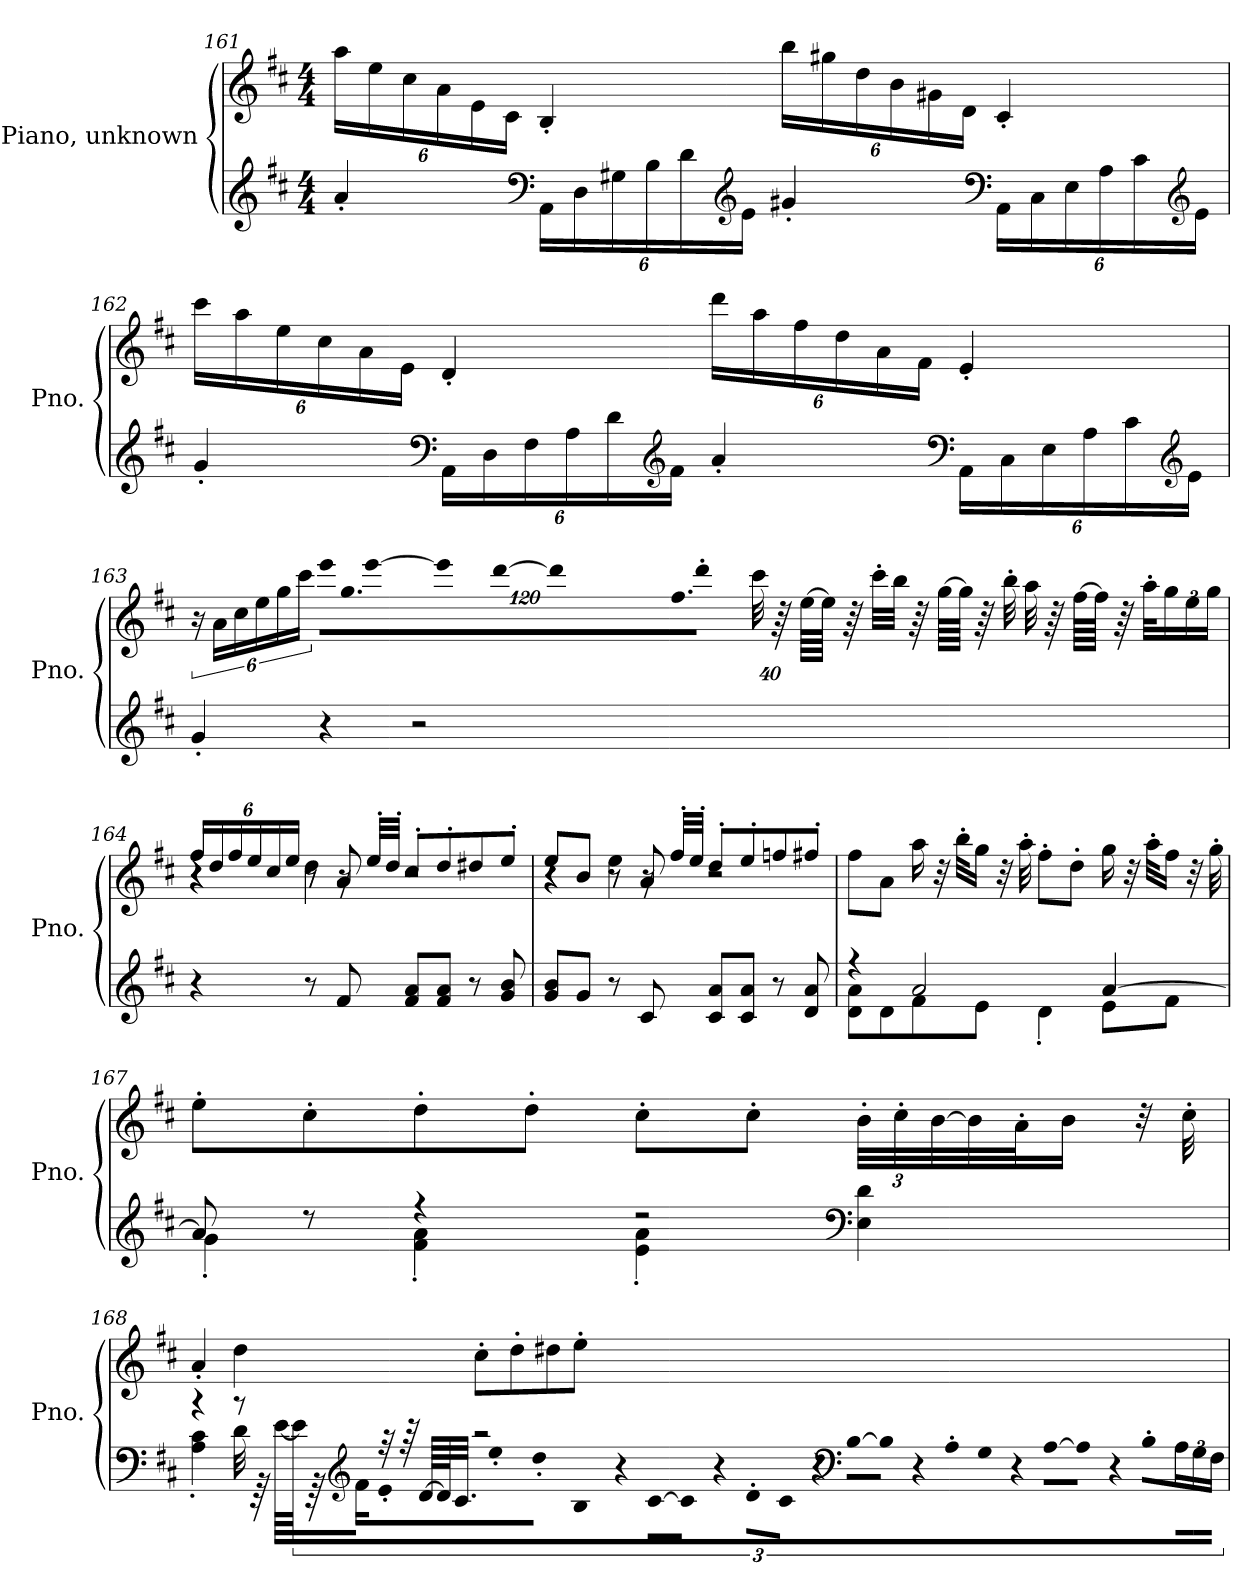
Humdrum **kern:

**kern	**kern
*part1	*part1
*staff2	*staff1
*I"Piano, unknown	*
*I'Pno.	*
!!LO:LB:g=z
*clefG2	*clefG2
*k[f#c#]	*k[f#c#]
*M4/4	*M4/4
*	*Xbrackettup
=161	=161
4a'/	24aa\LL
.	24ee\
.	24cc#\
.	24a\
.	24e\
.	24c#\JJ
*clefF4	*
*Xbrackettup	*
24AA\LL	4B'/
24D\	.
24G#X\	.
24B\	.
24d\	.
*clefG2	*
24e\JJ	.
4g#X'/	24bb\LL
.	24gg#X\
.	24dd\
.	24b\
.	24g#X\
.	24d\JJ
*clefF4	*
24AA\LL	4c#'/
24C#\	.
24E\	.
24A\	.
24c#\	.
*clefG2	*
24e\JJ	.
!!LO:LB:g=z
=162	=162
4g'/	24ccc#\LL
.	24aa\
.	24ee\
.	24cc#\
.	24a\
.	24e\JJ
*clefF4	*
24AA\LL	4d'/
24D\	.
24F#\	.
24A\	.
24d\	.
*clefG2	*
24f#\JJ	.
4a'/	24ddd\LL
.	24aa\
.	24ff#\
.	24dd\
.	24a\
.	24f#\JJ
*clefF4	*
24AA\LL	4e'/
24C#\	.
24E\	.
24A\	.
24c#\	.
*clefG2	*
24e\JJ	.
!!LO:PB:g=z
=163	=163
*	*brackettup
4g'/	24r
.	24a\LL
.	24cc#\
*	*Xbrackettup
.	24ee\
.	24gg\
.	24ccc#\JJ
!	!LO:N:vis=32
4r	640%23eee\LLL
!	!LO:N:vis=32.
.	1920%103gg\
!	!LO:N:vis=64
.	[960%17eee\L
!	!LO:N:vis=64
.	960%17eee\]
!	!LO:N:vis=64
.	[960%17ddd\
!	!LO:N:vis=64
.	960%17ddd\J]
.	1920ryy
!	!LO:N:vis=32.
.	1920%103ff#\
!	!LO:N:vis=32
.	640%23ddd'\JJJ
2r	.
.	32ccc#\
.	64r
.	[64ee\LLLL
.	64ee\JJJJ]
.	64r
.	32ccc#'\LLL
.	32bb\JJJ
.	64r
.	[64gg\LLLL
.	64gg\JJJJ]
.	64r
.	32bb'\
.	32aa\
.	64r
.	[64ff#\LLLL
.	64ff#\JJJJ]
.	64r
.	32aa'\KLL
.	24gg\
.	24ee\
.	24gg\JJ
1920ryy	.
!!LO:LB:g=z
=164	=164
*	*^
*	*	*^
4r	24ff#/LL	4r	4r
.	24dd/	.	.
.	24ff#/	.	.
.	24ee/	.	.
.	24cc#/	.	.
.	24ee/JJ	.	.
8r	8r	4dd\	8r
8f#/	16r	.	8a/
.	32ee'/LLL	.	.
.	32dd'/JJJ	.	.
8f#/ 8a/L	8cc#'/L	2r	2r
8f#/ 8a/J	8dd'/	.	.
8r	8dd#X/	.	.
8g/ 8b/	8ee'/J	.	.
=165	=165	=165	=165
8g/ 8b/L	8ee/L	4r	4r
8g/J	8b/J	.	.
8r	8r	4ee\	8r
8c#/	16r	.	8a/
.	32ff#'/LLL	.	.
.	32ee'/JJJ	.	.
8c#/ 8a/L	8dd'/L	2r	2r
8c#/ 8a/J	8ee'/	.	.
8r	8ffn/	.	.
8d/ 8a/	8ff#X'/J	.	.
*	*v	*v	*v
=166	=166
*^	*
4r	8d\ 8a\L	8ff#\L
.	8d\	8a\J
2a/	8f#\	16aa\
.	.	32r
.	.	32bb'\KLL
.	8e\J	16gg\JJ
.	.	32r
.	.	32aa'\
.	4d'\	8ff#'\L
.	.	8dd'\J
[4a/	8e\L	16gg\
.	.	32r
.	.	32aa'\KLL
.	8f#\J	16ff#\JJ
.	.	32r
.	.	32gg'\
!!LO:LB:g=z
=167	=167	=167
8a/]	4g'\	8ee'\L
8r	.	8cc#'\
4r	4f#\' 4a\'	8dd'\
.	.	8dd'\J
2r	4e\' 4a\'	8cc#'\L
.	.	8cc#'\J
*clefF4	*	*
.	4E\ 4d\	48b'\LLL
.	.	48cc#'\
.	.	[48b\
.	.	32b\]
.	.	32a'\J
.	.	16b\JJ
.	.	32r
.	.	32cc#'\
!!LO:LB:g=z
=168	=168	=168
4r	4A\' 4c#\'	4a'/
8r	32d\	4dd\
.	64r	.
.	[64e\LLLL	.
*	*brackettup	*
.	96e\JJJJ]	.
.	96r	.
*clefG2	*	*
.	24f#\LL	.
32r	16e'\	.
64r	.	.
[64d/LLLL	.	.
64d/J]	32ee'\L	.
32.c#/JJJ	.	.
.	32dd'\JJJ	.
2r	32B\	8cc#'\L
.	64r	.
.	[64c#\LLLL	.
.	64c#\JJJJ]	.
.	64r	.
.	32d'\LLL	.
.	32c#\JJJ	8dd'\
.	64r	.
*clefF4	*	*
.	[64B\LLLL	.
.	64B\JJJJ]	.
.	64r	.
.	32A'\	.
.	32G\	8dd#X\
.	64r	.
.	[64A\LLLL	.
.	64A\JJJJ]	.
.	64r	.
.	32B'\KLL	.
*	*Xbrackettup	*
.	24A\	8ee'\J
.	24G\	.
.	24F#\JJ	.
*v	*v	*
=	=
*-	*-
